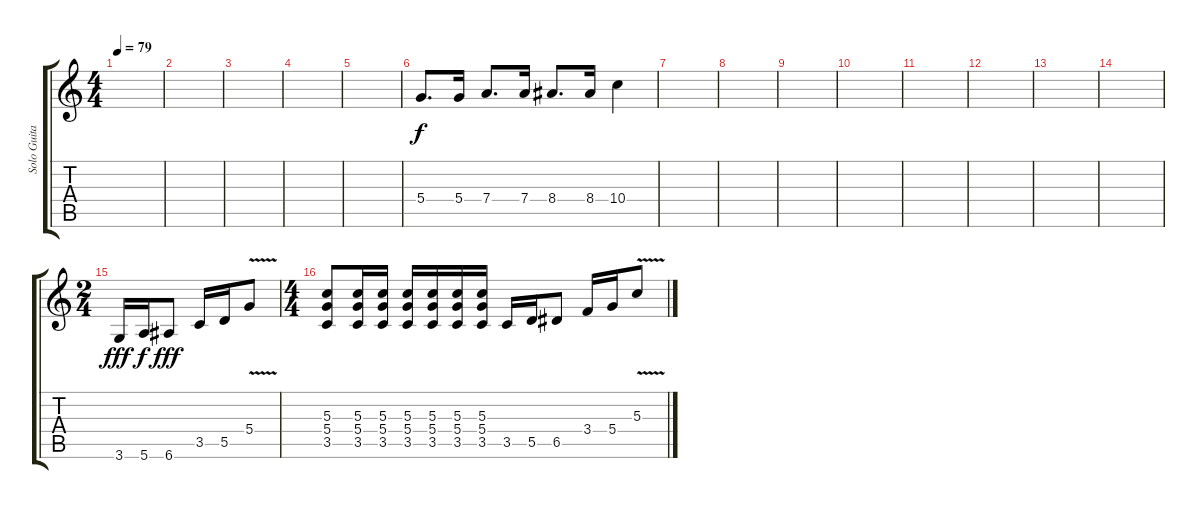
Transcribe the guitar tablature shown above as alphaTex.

\track ("Solo Guitar" "Solo Guita") {instrument electricguitarjazz}
\staff {score tabs}
\tuning (E4 B3 G3 D3 A2 E2) {hide}
\ts (4 4)
\tempo 79
\clef g2
\ks c
|
|
|
|
|
5.4.8{d dy f instrument electricguitarclean} 5.4.16 7.4.8{d} 7.4.16 8.4.8{d} 8.4.16 10.4.4 |
|
|
|
|
|
|
|
|
\ts (2 4)
3.6.16{dy fff} 5.6.16{dy f} 6.6.8{dy fff} 3.5.16 5.5.16 5.4{v}.8 |
\ts (4 4)
(5.3 5.4 3.5).8 (5.3 5.4 3.5).16 (5.3 5.4 3.5).16 (5.3 5.4 3.5).16 (5.3 5.4 3.5).16 (5.3 5.4 3.5).16 (5.3 5.4 3.5).16 3.5.16 5.5.16 6.5.8 3.4.16 5.4.16 5.3{v}.8
